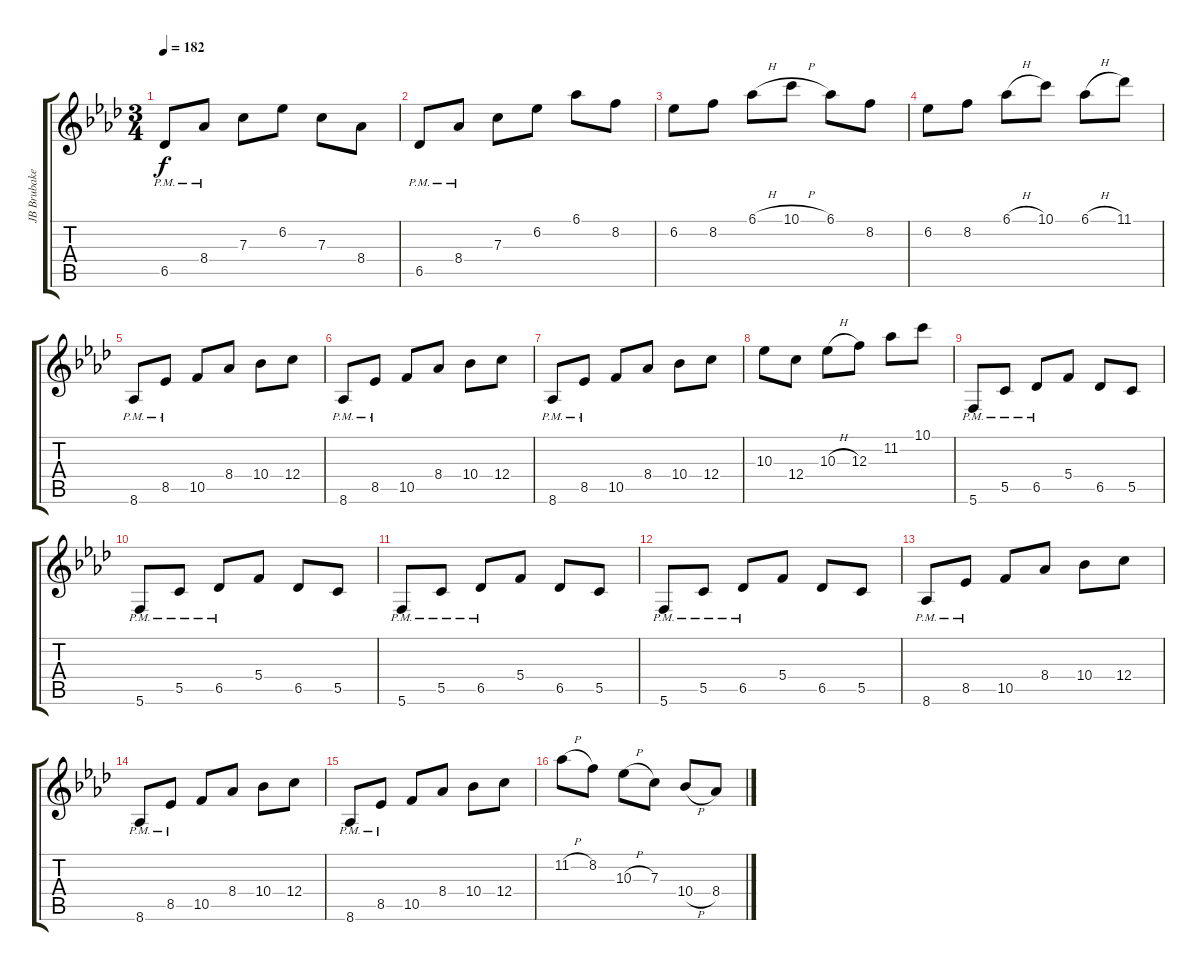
\track ("JB Brubaker [Guitar]" "JB Brubake") {instrument distortionguitar}
\staff {score tabs}
\tuning (D4 A3 F3 C3 G2 C2) {hide}
\ts (3 4)
\tempo 182
\clef g2
\ks fminor
6.5{pm}.8{dy f} 8.4{pm}.8 7.3.8 6.2.8 7.3.8 8.4.8 |
6.5{pm}.8 8.4{pm}.8 7.3.8 6.2.8 6.1.8 8.2.8 |
6.2.8 8.2.8 6.1{h}.8 10.1{h}.8 6.1.8 8.2.8 |
6.2.8 8.2.8 6.1{h}.8 10.1.8 6.1{h}.8 11.1.8 |
8.6{pm}.8 8.5{pm}.8 10.5.8 8.4.8 10.4.8 12.4.8 |
8.6{pm}.8 8.5{pm}.8 10.5.8 8.4.8 10.4.8 12.4.8 |
8.6{pm}.8 8.5{pm}.8 10.5.8 8.4.8 10.4.8 12.4.8 |
10.3.8 12.4.8 10.3{h}.8 12.3.8 11.2.8 10.1.8 |
5.6{pm}.8 5.5{pm}.8 6.5{pm}.8 5.4.8 6.5.8 5.5.8 |
5.6{pm}.8 5.5{pm}.8 6.5{pm}.8 5.4.8 6.5.8 5.5.8 |
5.6{pm}.8 5.5{pm}.8 6.5{pm}.8 5.4.8 6.5.8 5.5.8 |
5.6{pm}.8 5.5{pm}.8 6.5{pm}.8 5.4.8 6.5.8 5.5.8 |
8.6{pm}.8 8.5{pm}.8 10.5.8 8.4.8 10.4.8 12.4.8 |
8.6{pm}.8 8.5{pm}.8 10.5.8 8.4.8 10.4.8 12.4.8 |
8.6{pm}.8 8.5{pm}.8 10.5.8 8.4.8 10.4.8 12.4.8 |
11.2{h}.8 8.2.8 10.3{h}.8 7.3.8 10.4{h}.8 8.4.8
